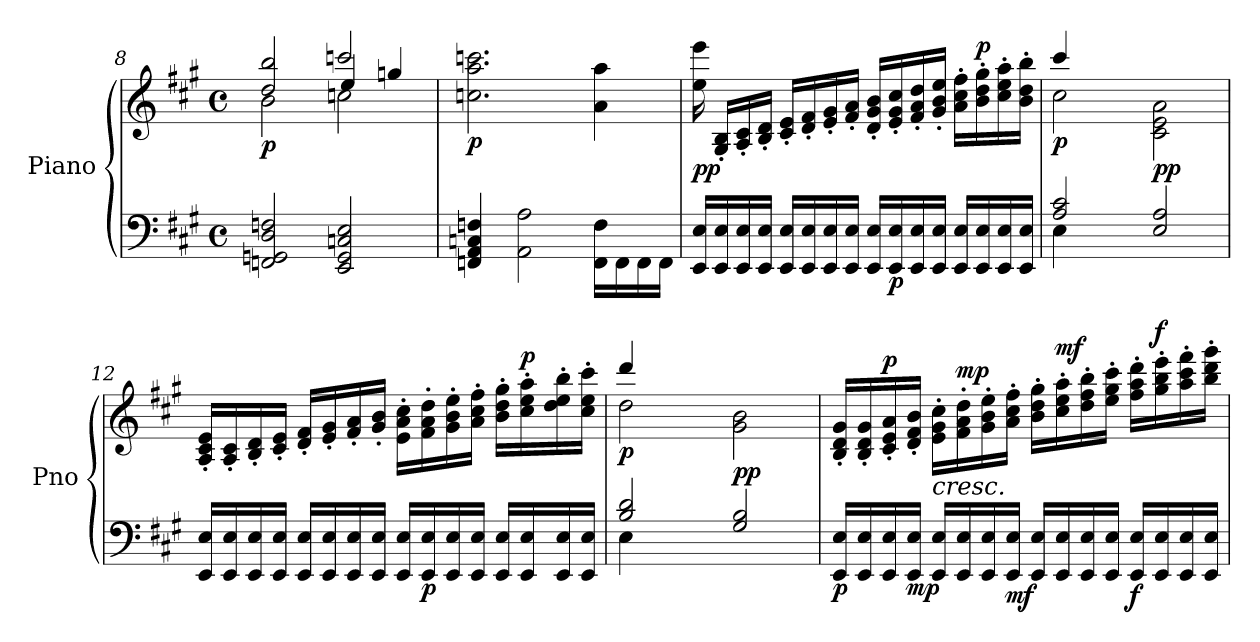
**kern	**kern	**dynam
*part1	*part1	*part1
*staff2	*staff1	*staff1/2
*I"Piano	*	*
*I'Pno	*	*
*clefF4	*clefG2	*
*k[f#c#g#]	*k[f#c#g#]	*
*M4/4	*M4/4	*
*met(c)	*met(c)	*
=8	=8	=8
*	*^	*
*	*	*^	*
!	!	!	!	!LO:DY:b
2FFn/ 2GGn/ 2D/ 2Fn/	2dd/ 2bb/	2b\	2ryy	p
2EE/ 2GG/ 2Cn/ 2E/	2cccn/	2ccn\	4ee/	.
.	.	.	4ggn/	.
!!LO:LB:g=z
=9	=9	=9	=9	=9
!	!	!	!	!LO:DY:b
*	*v	*v	*v	*
4FFn/ 4AA/ 4Cn/ 4Fn/	2.ccn\ 2.aa\ 2.cccn\	p
2AA\ 2A\	.	.
16FF\ 16F\LL	4a\ 4aa\	.
16FF\	.	.
16FF\	.	.
16FF\JJ	.	.
=10	=10	=10
!	!	!LO:DY:b
16EE/ 16E/LL	16ee\ 16eee\	pp
16EE/ 16E/	16G#/' 16B/'LL	.
16EE/ 16E/	16A/' 16c#/'	.
16EE/ 16E/JJ	16B/' 16d/'JJ	.
16EE/ 16E/LL	16c#/' 16e/'LL	.
16EE/ 16E/	16d/' 16f#/'	.
16EE/ 16E/	16e/' 16g#/'	.
16EE/ 16E/JJ	16f#/' 16a/'JJ	.
16EE/ 16E/LL	16d/' 16g#/' 16b/'LL	.
!	!	!LO:DY:b=2
16EE/ 16E/	16e/' 16g#/' 16cc#/'	p
16EE/ 16E/	16f#/' 16a/' 16dd/'	.
16EE/ 16E/JJ	16g#/' 16b/' 16ee/'JJ	.
16EE/ 16E/LL	16a\' 16cc#\' 16ff#\'LL	.
!	!	!LO:DY:a
16EE/ 16E/	16b\' 16dd\' 16gg#\'	p
16EE/ 16E/	16cc#\' 16ee\' 16aa\'	.
16EE/ 16E/JJ	16b\' 16dd\' 16bb\'JJ	.
!!LO:LB:g=z
=11	=11	=11
*^	*^	*
!	!	!	!	!LO:DY:b
2A/ 2c#/	4E\	4ccc#/	2cc#\	p
.	4rFyy	4rddyy	.	.
!	!	!	!	!LO:DY:a=2
2E/ 2A/	2ryy	2rddyy	2c#\ 2e\ 2a\	pp
*v	*v	*	*	*
*	*v	*v	*
=12	=12	=12
16EE/ 16E/LL	16A/' 16c#/' 16e/'LL	.
16EE/ 16E/	16A/' 16c#/'	.
16EE/ 16E/	16B/' 16d/'	.
16EE/ 16E/JJ	16c#/' 16e/'JJ	.
16EE/ 16E/LL	16d/' 16f#/'LL	.
16EE/ 16E/	16e/' 16g#/'	.
16EE/ 16E/	16f#/' 16a/'	.
16EE/ 16E/JJ	16g#/' 16b/'JJ	.
16EE/ 16E/LL	16e\' 16a\' 16cc#\'LL	.
!	!	!LO:DY:b=2
16EE/ 16E/	16f#\' 16a\' 16dd\'	p
16EE/ 16E/	16g#\' 16b\' 16ee\'	.
16EE/ 16E/JJ	16a\' 16cc#\' 16ff#\'JJ	.
16EE/ 16E/LL	16b\' 16dd\' 16gg#\'LL	.
!	!	!LO:DY:a
16EE/ 16E/	16cc#\' 16ee\' 16aa\'	p
16EE/ 16E/	16dd\' 16ee\' 16bb\'	.
16EE/ 16E/JJ	16cc#\' 16ee\' 16ccc#\'JJ	.
=13	=13	=13
*^	*^	*
!	!	!	!	!LO:DY:b
2B/ 2d/	4E\	4ddd/	2dd\	p
.	4rFyy	4rddyy	.	.
!	!	!	!	!LO:DY:a=2
2G#/ 2B/	2rFyy	2rddyy	2g#\ 2b\	pp
!!LO:PB:g=z
=14	=14	=14	=14	=14
!	!	!	!	!LO:DY:b=2
*v	*v	*	*	*
*	*v	*v	*
16EE/ 16E/LL	16B/' 16d/' 16g#/'LL	p
16EE/ 16E/	16B/' 16d/' 16g#/'	.
!	!	!LO:DY:a
16EE/ 16E/	16c#/' 16e/' 16a/'	p
!	!	!LO:DY:b=2
16EE/ 16E/JJ	16d/' 16f#/' 16b/'JJ	mp
!LO:TX:a:i:t=cresc.	!	!
16EE/ 16E/LL	16e\' 16g#\' 16cc#\'LL	.
!	!	!LO:DY:a
16EE/ 16E/	16f#\' 16a\' 16dd\'	mp
16EE/ 16E/	16g#\' 16b\' 16ee\'	.
!	!	!LO:DY:b=2
16EE/ 16E/JJ	16a\' 16cc#\' 16ff#\'JJ	mf
16EE/ 16E/LL	16b\' 16dd\' 16gg#\'LL	.
!	!	!LO:DY:a
16EE/ 16E/	16cc#\' 16ee\' 16aa\'	mf
16EE/ 16E/	16dd\' 16ff#\' 16bb\'	.
16EE/ 16E/JJ	16ee\' 16gg#\' 16ccc#\'JJ	.
!	!	!LO:DY:b=2
16EE/ 16E/LL	16ff#\' 16aa\' 16ddd\'LL	f
!	!	!LO:DY:a
16EE/ 16E/	16gg#\' 16bb\' 16eee\'	f
16EE/ 16E/	16aa\' 16ccc#\' 16fff#\'	.
16EE/ 16E/JJ	16bb\' 16ddd\' 16ggg#\'JJ	.
=	=	=
*-	*-	*-
